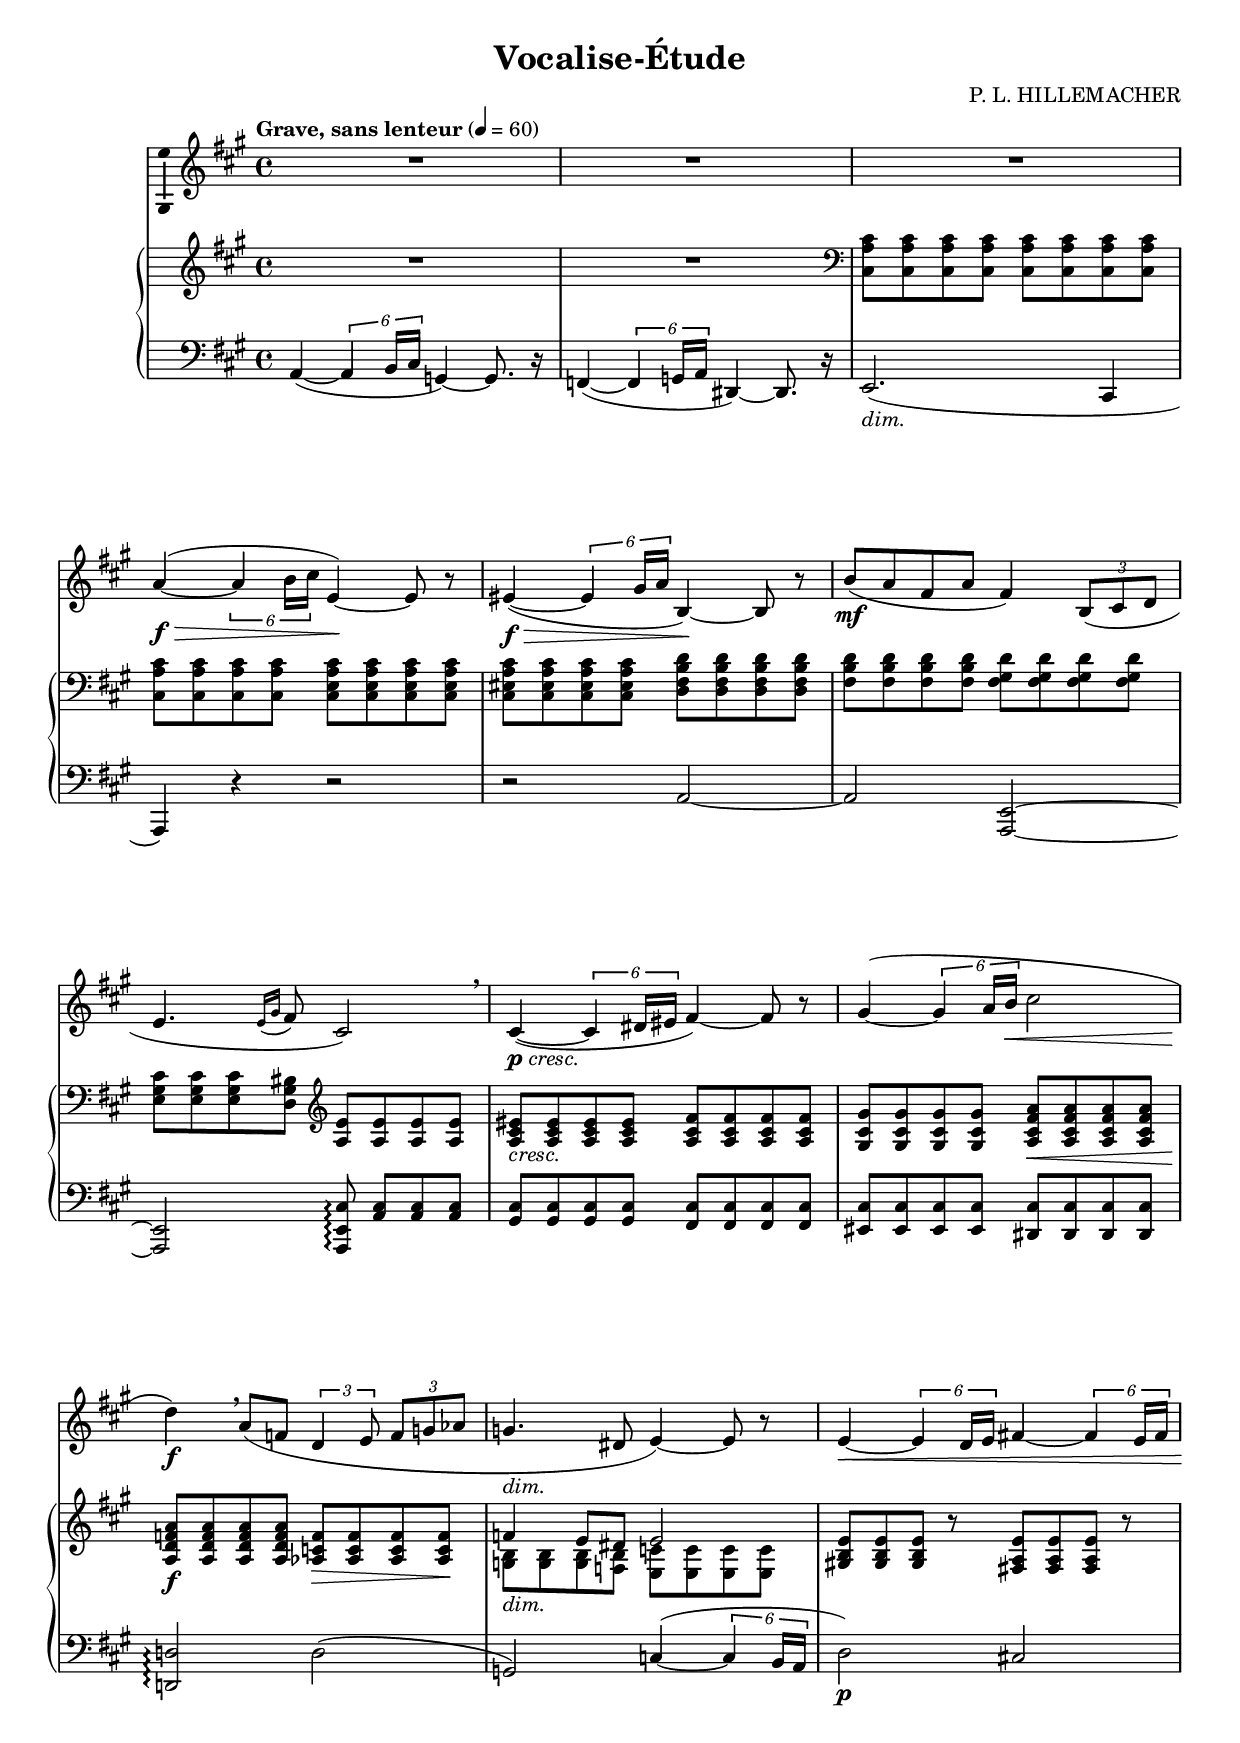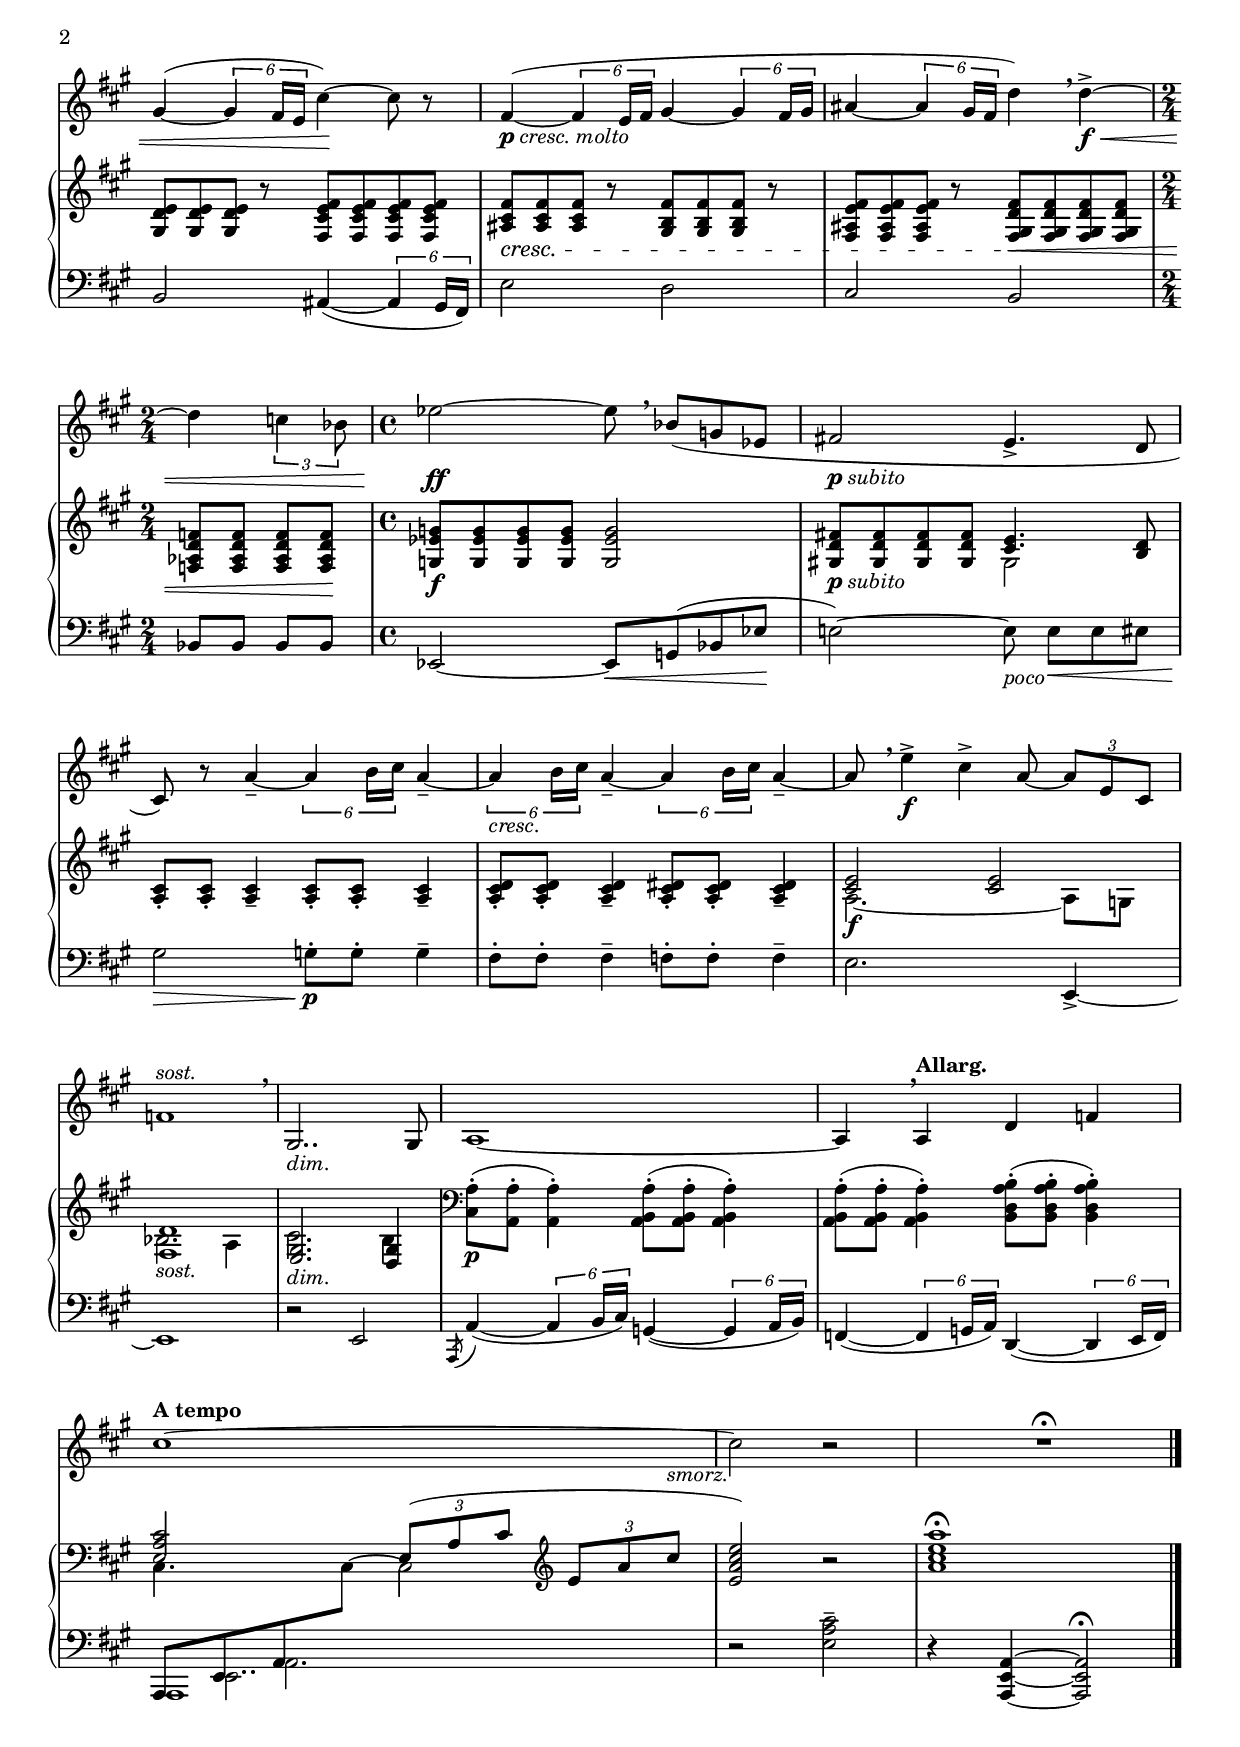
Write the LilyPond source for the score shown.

\version "2.16.0"

\header {
  title = "Vocalise-Étude"
  composer = "P. L. HILLEMACHER"
  % Supprimer le pied de page par défaut
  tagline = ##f
}
#(set-global-staff-size 18)
\layout {
  \context {
    \Score
    \remove "Bar_number_engraver"
  }
}

global = {
  \key c \major
  \time 4/4
  \tempo "Grave, sans lenteur" 4=60
  \set Score.markFormatter = #format-mark-box-letters
\set Score.skipBars = ##t
\override MultiMeasureRest #'expand-limit = 1
}

bassVoice = \relative c' {
  \global
  %\dynamicUp
  % En avant la musique !
  R1*3
  c'4(\f\> ~ \times 4/6 {c4 d16 e} g,4)\! ~g8 r
  gis4(\f\> ~ \times 4/6 {gis4 b16 c} d,4)\! ~ d8 r
  d'\mf( c a c a4) \times 2/3 { d,8( e f }
  g4. \appoggiatura {g16[ b]} a8 e2) \breathe
  e4(_\markup{\dynamic p \italic cresc.} ~ \times 4/6 {e4 fis16 gis} a4) ~a8 r
  b4( ~ \times 4/6 {b4 c16 d\<} e2
  f4)\f  \breathe c8( aes \times 2/3 { f4 g8 } \times 2/3 { aes bes ces }
  bes4._\markup {\italic dim.} fis8 g4) ~ g8 r
  g4\< ~ \times 4/6 {g4 f16 g} a!4 ~\times 4/6 { a4 g16 a} \pageBreak
  b4( ~ \times 4/6 {b4 a16 g} e'4)\! ~e8 r
  a,4(_\markup{\dynamic p \italic {cresc. molto}}  ~\times 4/6 {a4 g16 a} b4 ~\times 4/6 {b4 a16 b}
  cis4 ~\times 4/6 {cis4 b16 a} f'4) \breathe f\f->\<~
  \time 2/4
  f4 \times 2/3 {es4 des8}
  \time 4/4
  ges2\ff ~ ges8 \breathe des[( bes ges]
  a!2_\markup{\dynamic p \italic subito} g4.-> f8
  e8) r c'4-- ~\times 4/6 {c4 d16 e} c4-- ~
  \times 4/6 {c4_\markup{\italic cresc.} d16 e} c4-- ~ \times 4/6 {c4 d16 e} c4-- ~
  c8 \breathe g'4\f-> e-> c8 ~ \times 2/3 { c g e }
  aes1^\markup{\italic sost.} \breathe
  b,2.._\markup{\italic dim.} b8
  c1 ~ 
  c4 \breathe \tempo"Allarg." c f aes
  \tempo"A tempo"
    e'1~ 
  e2_\markup{\right-align {\italic smorz.}}  r 
  R1\fermataMarkup
  \bar "|."
}

verse = \lyricmode {
  % Ajouter ici des paroles.
  
}

right = \relative c {
  \global
  % En avant la musique !
  R1*2
  \clef bass
  <e c' e>8 q q q q q q q 
  q q q q <e g c e> q q q
  <e gis c e> q q q <f a d f> q q q
  <a d f> q q q <a b f'> q q q
  <g b e> q q <f b dis> \clef treble <c' g'> q q q
  <c e gis>_\markup{\italic cresc.} q q q <c e a> q q q
  <b e b'> q q q <c e a c>\< q q q
  <c f aes c>\f q q q <ces es aes>\> q q q\!
  << {aes'4 g8 fis g2} \\ {<bes, d>8_\markup{\italic dim.} q q <aes d> <g es'> q q q} >>
  <b! d  g> <b d g> q r <a! c g'> <a c g'> q r
  <b f' g>8 q q r <a e' g a> q q q
  <cis e a>\cresc q q r <b d a'> q q r
  <a cis g' a> q q r <a b f' a>\< q q q 
  <aes ces f aes> q q q\!
  <bes ges' bes>\f q q q q2
  <b! f' a!>8_\markup{\dynamic p \italic subito} <b f' a> q q << {<e g>4. <d f>8} \\ b2 >>
  <c e>8-. q-. q4-- q8-. q-. q4--
  <c e f>8-. q-. q4-- <c e fis>8-. q-. q4--
  << {<e g>2\f q
     <a, f'>1
     <g b>2. <f b>4
     } \\ 
     {c'2. ~ c8 bes
des2._\markup{\italic sost.} c4
e2._\markup{\italic dim.} d4
} >>
  \clef bass
  <e, c'>8(-.\p <c c'>-. q4)-. <c d c'>8(-. q-. q4)-.
  <c d c'>8(-. q-. q4)-. <d f c' d>8(-. q-. q4)-.
  << <g c e>2 \\ {e4. s8}>> \stemUp \times 2/3 { g8^( c e } \clef treble \times 2/3 { g c e}
  <g, c e g>2) r
  <c e g c>1\fermata
  
}

left = \relative c {
  \global
  % En avant la musique !
  c4( ~ \times 4/6 {c4 d16 e} bes4) ~bes8. r16
  aes4( ~ \times 4/6 {aes4 bes16 c} fis,4) ~fis8. r16
  g2.(_\markup{\italic dim.} e4 
  c4) r r2
  r2 c'2 ~ 
  c2 <c, g'>2 ~
  q  <c g' e'>8\arpeggio <c' e>8[ q q]
  <b e> q q q <a e'> q q q
  <gis e'> q q q <fis e'> q q q
  <f! f'!>2\arpeggio f'(
  bes,) es4( ~ \times 4/6 {es4 d16 c}
  f2)\p e!
  d2 cis4( ~ \times 4/6 {cis4 b16 a)}
  g'2 f
  e d
  des8 des des des
  ges,2 ~ ges8\< bes( des ges\!
  g!2) ~ g8_\markup{\italic poco} g[\< g gis] b2\> bes8-.\p bes-. bes4--
  a8-. a-. a4-- aes8-. aes-. aes4--
  g2. g,4-> ~
  g1
  r2 g
  \acciaccatura c,8 c'4( ~ \times 4/6 {c4 d16 e)} bes4( ~ \times 4/6 {bes4 c16 d)}
  aes4( ~  \times 4/6 {aes4 bes16 c)} f,4( ~ \times 4/6 {f4 g16 aes)}
  <<
    {c,8 g' c  \change Staff = "right" \stemDown e ~ e2} \\
    {s4 \stemDown c2.} \\
{s8 \stemDown g2..} \\
{c,1}
  >>
  \change Staff = "left"
  r2 <g''-- c e>2
  r4 <c,, g' c> ~ q2\fermata
  
  
  
}

bassVoicePart = \new Staff \with {
  midiInstrument = "choir aahs"
  \consists "Ambitus_engraver"
}  \transpose c a, { \clef treble \bassVoice }
\addlyrics { \verse }

pianoPart = \new PianoStaff <<
  \new Staff = "right" \with {
    midiInstrument = "acoustic grand"
  }  \transpose c a,  \right
  \new Staff = "left" \with {
    midiInstrument = "acoustic grand"
  }   \transpose c a, { \clef bass \left }
>>

\score {
  <<
    \bassVoicePart
    \pianoPart
  >>
  \layout { }
  \midi {
    \context {
      \Score
      tempoWholesPerMinute = #(ly:make-moment 100 4)
    }
  }
}
  \paper{
    	ragged-last-bottom =##f 
  }